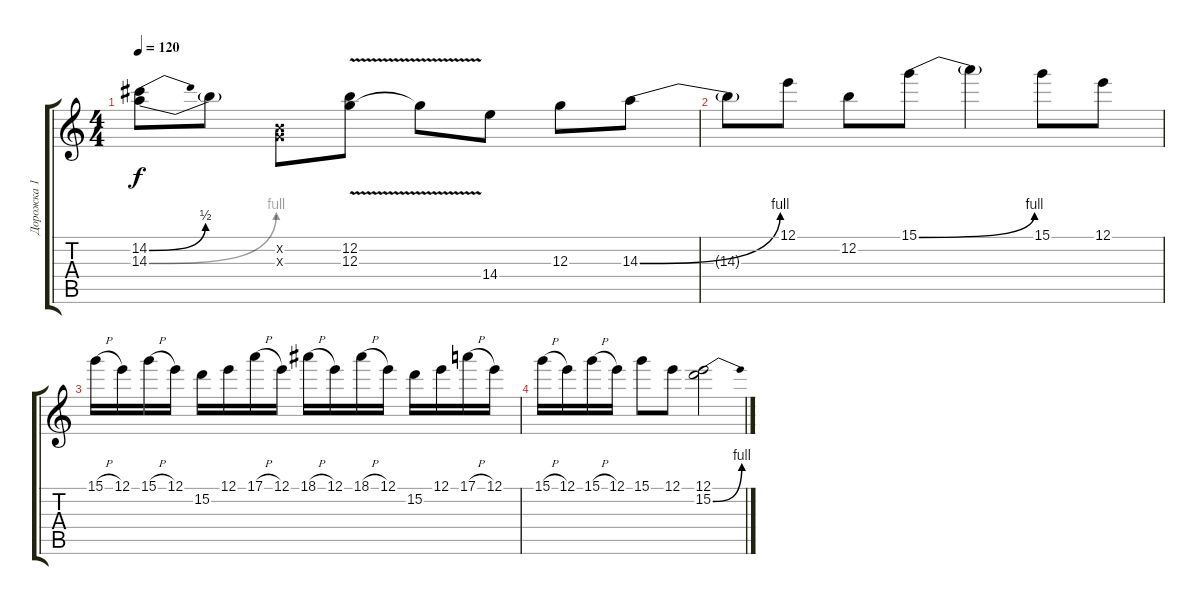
\track ("Дорожка 1" "Дорожка 1") {instrument acousticguitarnylon}
\staff {score tabs}
\tuning (E4 B3 G3 D3 A2 E2) {hide}
\ts (4 4)
\tempo 120
\clef g2
\ks c
(14.2{be (bend 0 0 60 2)} 14.3{be (bend 0 0 60 4)}).8{dy f instrument acousticguitarnylon} 14.3{t}.8 (0.2{x} 0.3{x}).8 (12.2 12.3{v}).8 12.3{t}.8 14.4.8 12.3.8 14.3{be (bend 0 0 60 4)}.8 |
14.3{t}.8 12.1.8 12.2.8 15.1{be (bend 0 0 60 4)}.8 15.1{t}.4 15.1.8 12.1.8 |
15.1{h}.16 12.1.16 15.1{h}.16 12.1.16 15.2.16 12.1.16 17.1{h}.16 12.1.16 18.1{h}.16 12.1.16 18.1{h}.16 12.1.16 15.2.16 12.1.16 17.1{h}.16 12.1.16 |
15.1{h}.16 12.1.16 15.1{h}.16 12.1.16 15.1.8 12.1.8 (12.1 15.2{be (bend 0 0 60 4)}).2
